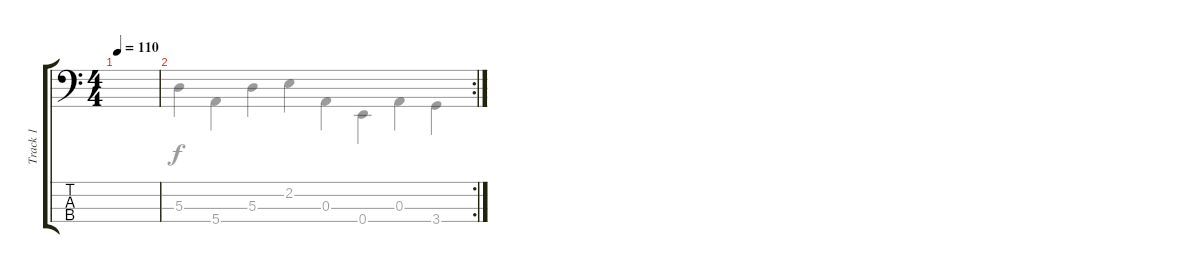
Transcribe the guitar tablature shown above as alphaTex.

\track ("Track 1" "Track 1") {instrument electricbassfinger}
\staff {score tabs}
\tuning (G2 D2 A1 E1) {hide}
\voice
\ts (4 4)
\tempo 110
\clef f4
\ks c
|
\rc 2
\voice
\clef f4
\ks c
5.3.4{dy f} 5.4.4 5.3.4 2.2.4 |
0.3.4 0.4.4 0.3.4 3.4.4
